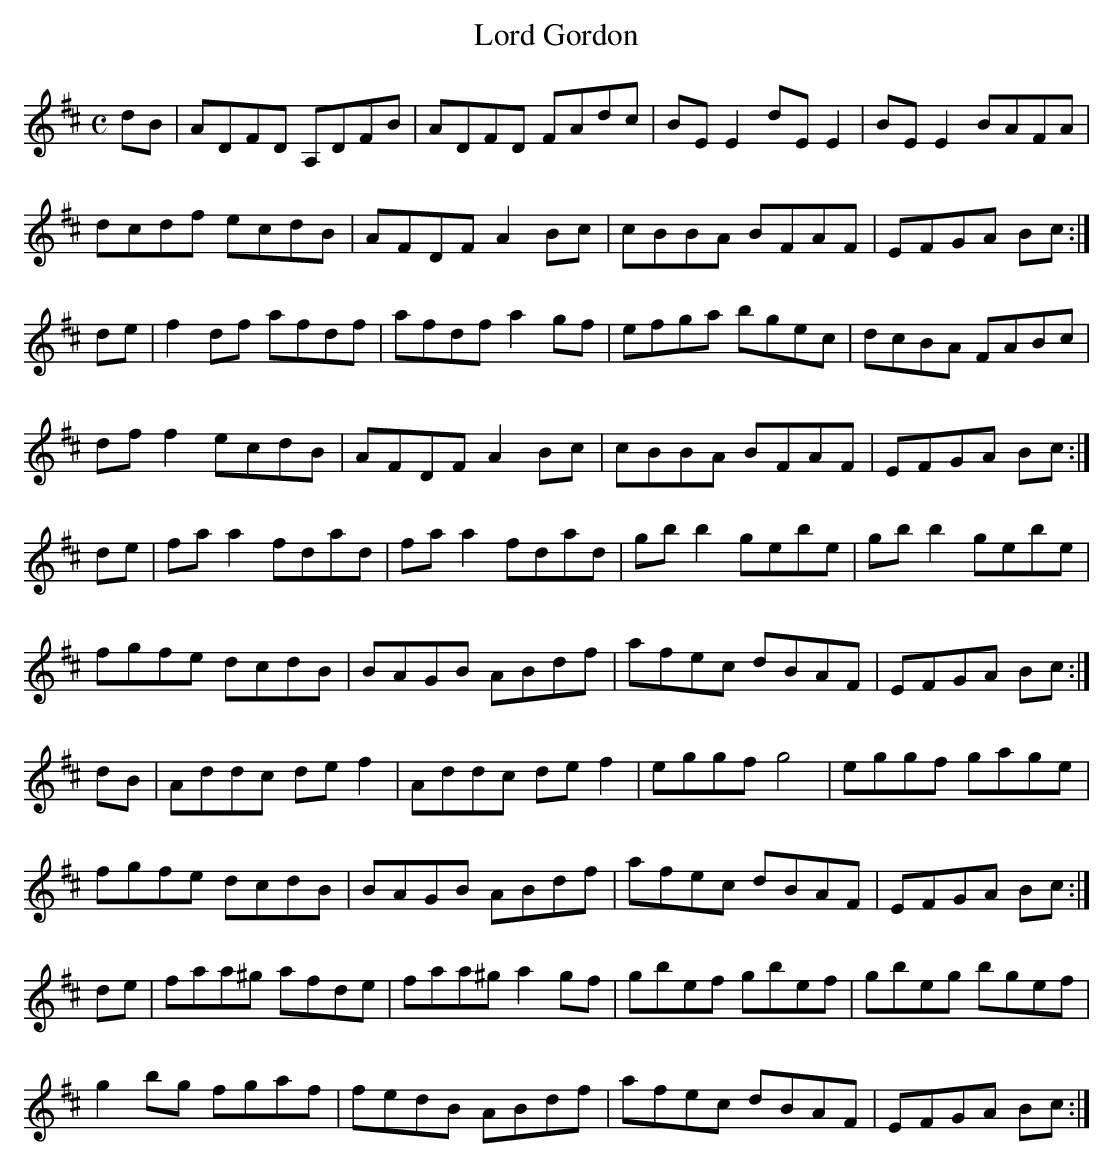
X:1
T:Lord Gordon
M:C
L:1/8
K:D Major
dB|ADFD A,DFB|ADFD FAdc|BEE2 dEE2|BEE2 BAFA|!
dcdf ecdB|AFDF A2Bc|cBBA BFAF|EFGA Bc:|!
de|f2df afdf|afdf a2gf|efga bgec|dcBA FABc|!
dff2 ecdB|AFDF A2Bc|cBBA BFAF|EFGA Bc:|!
de|faa2 fdad|faa2 fdad|gbb2 gebe|gbb2 gebe|!
fgfe dcdB|BAGB ABdf|afec dBAF|EFGA Bc:|!
dB|Addc def2|Addc def2|eggf g4|eggf gage|!
fgfe dcdB|BAGB ABdf|afec dBAF|EFGA Bc:|!
de|faa^g afde|faa^g a2gf|gbef gbef|gbeg bgef|!
g2bg fgaf|fedB ABdf|afec dBAF|EFGA Bc:|!
